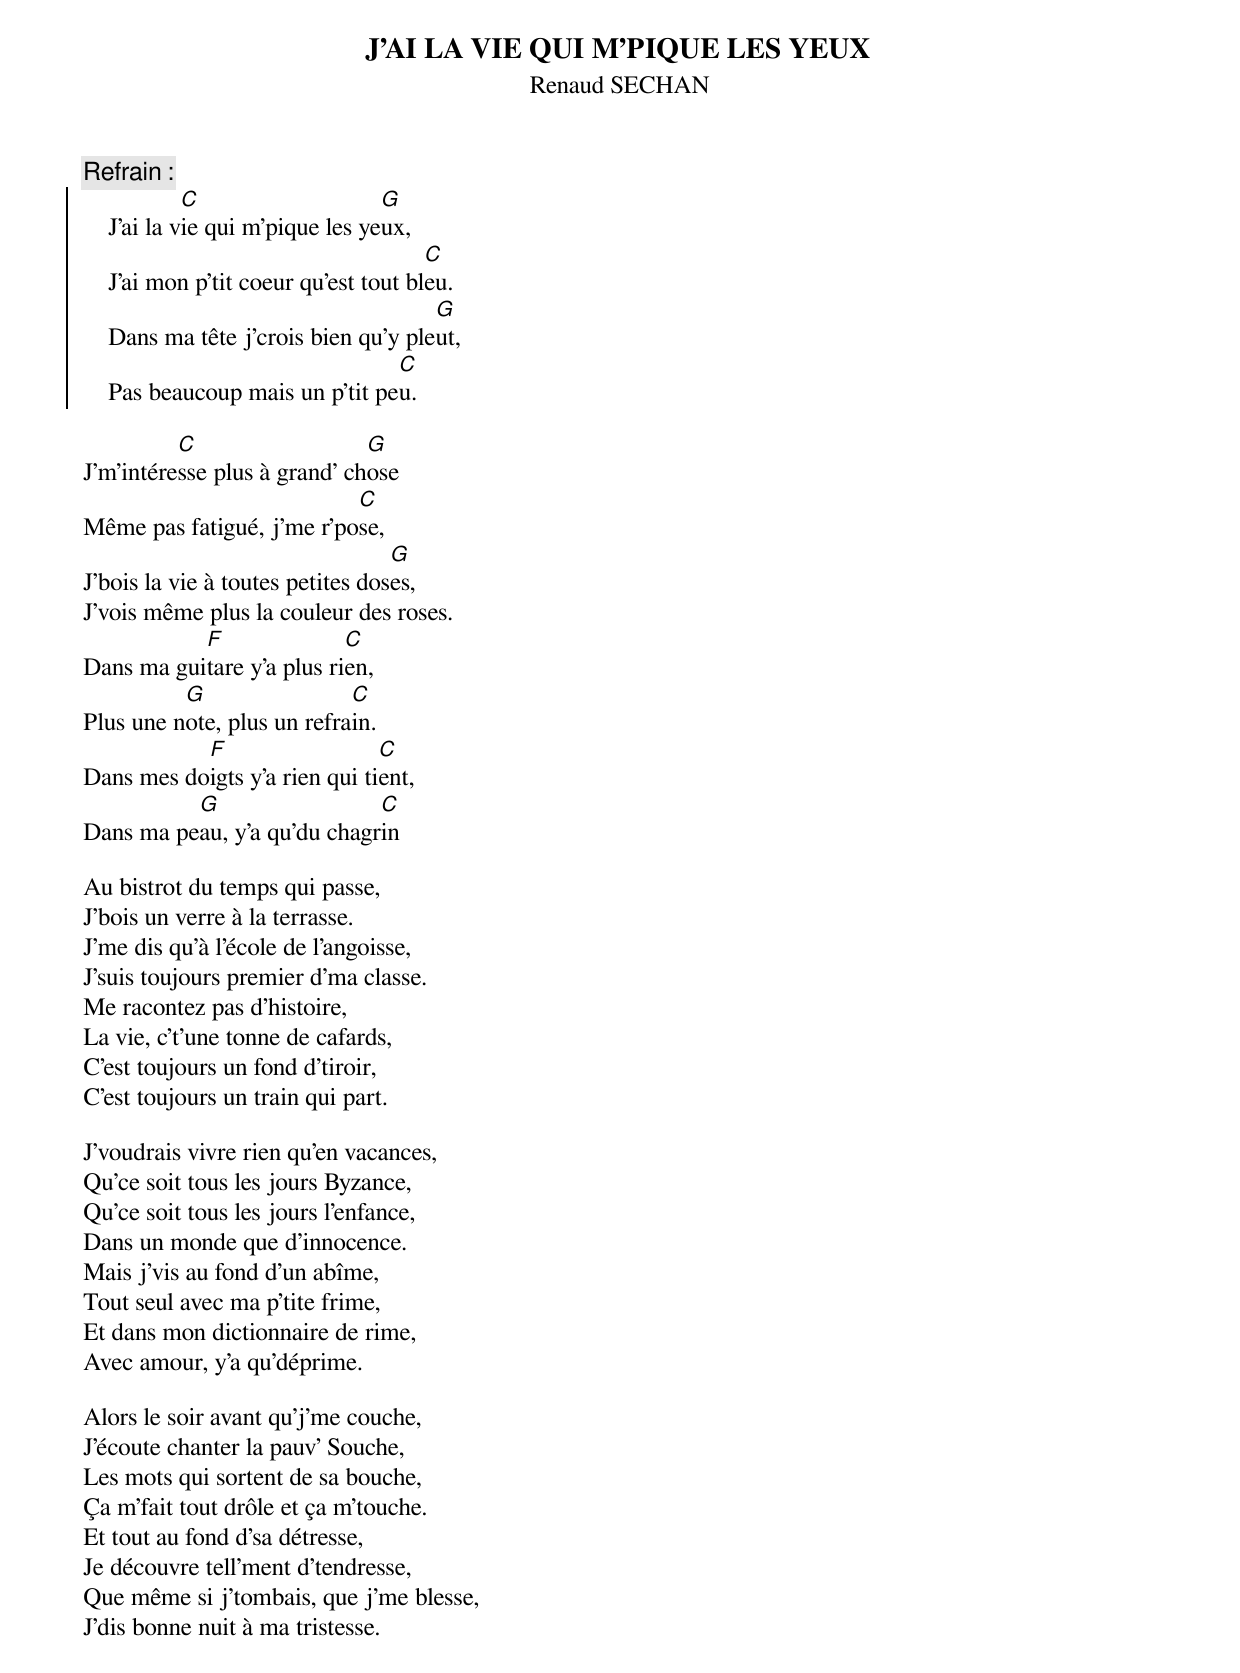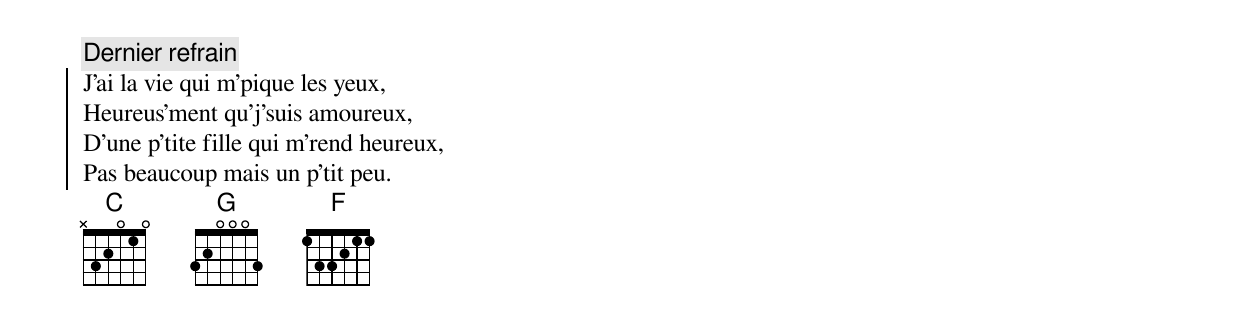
{title:J'AI LA VIE QUI M'PIQUE LES YEUX}
{st: Renaud SECHAN}

{c:Refrain :}
{soc}
    J'ai la v[C]ie qui m'pique les ye[G]ux,
    J'ai mon p'tit coeur qu'est tout bl[C]eu.
    Dans ma tête j'crois bien qu'y ple[G]ut,
    Pas beaucoup mais un p'tit pe[C]u.
{eoc}

J'm'intére[C]sse plus à grand' ch[G]ose
Même pas fatigué, j'me r'po[C]se,
J'bois la vie à toutes petites dos[G]es,
J'vois même plus la couleur des roses.
Dans ma gui[F]tare y'a plus ri[C]en,
Plus une n[G]ote, plus un refra[C]in.
Dans mes do[F]igts y'a rien qui ti[C]ent,
Dans ma pe[G]au, y'a qu'du chagr[C]in

Au bistrot du temps qui passe,
J'bois un verre à la terrasse.
J'me dis qu'à l'école de l'angoisse,
J'suis toujours premier d'ma classe.
Me racontez pas d'histoire,
La vie, c't'une tonne de cafards,
C'est toujours un fond d'tiroir,
C'est toujours un train qui part.

J'voudrais vivre rien qu'en vacances,
Qu'ce soit tous les jours Byzance,
Qu'ce soit tous les jours l'enfance,
Dans un monde que d'innocence.
Mais j'vis au fond d'un abîme,
Tout seul avec ma p'tite frime,
Et dans mon dictionnaire de rime,
Avec amour, y'a qu'déprime.

Alors le soir avant qu'j'me couche,
J'écoute chanter la pauv' Souche,
Les mots qui sortent de sa bouche,
Ça m'fait tout drôle et ça m'touche.
Et tout au fond d'sa détresse,
Je découvre tell'ment d'tendresse,
Que même si j'tombais, que j'me blesse,
J'dis bonne nuit à ma tristesse.

{c:Dernier refrain}
{soc}
J'ai la vie qui m'pique les yeux,
Heureus'ment qu'j'suis amoureux,
D'une p'tite fille qui m'rend heureux,
Pas beaucoup mais un p'tit peu.
{eoc}
